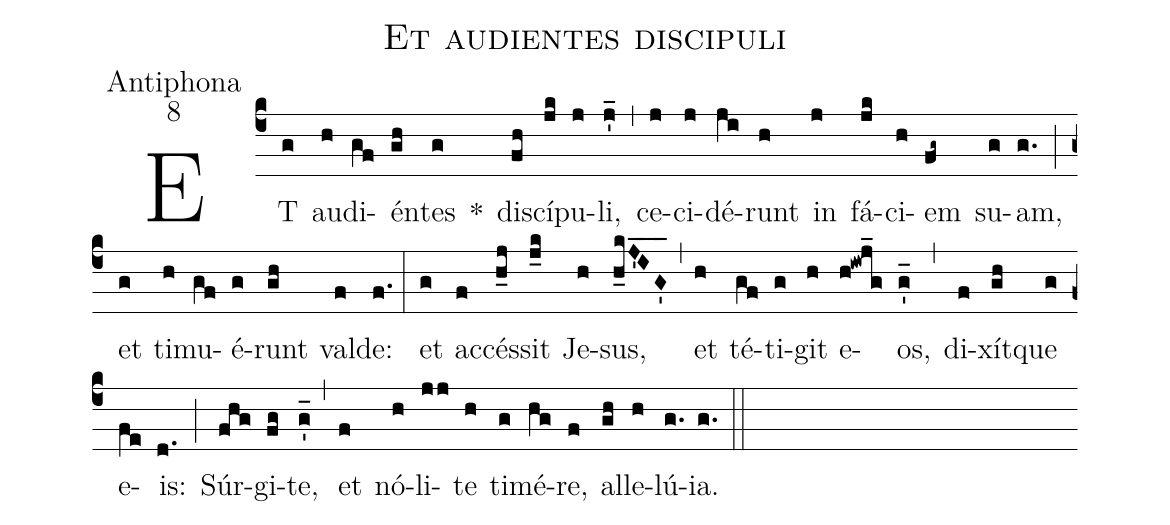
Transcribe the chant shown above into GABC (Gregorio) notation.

name:Et audientes discipuli;
office-part:Antiphona;
mode:8;
%%
(c4) ET(g) au(h)di(gf)én(gh)tes(g) *() di(fh)scí(jk)pu(j)li,(j'_) (,) ce(j)ci(j)dé(ji)runt(h) in(j) fá(jk)ci(h)em(fg~) su(g)am,(g.) (;) et(g) ti(h)mu(gf)é(g)runt(gh) val(f)de:(f.) (:) et(g) ac(f)cés(h_j)sit(j_k) Je(h)sus,(h_kJ'_I_G'_) (,) et(h) té(gf)ti(g)git(h) e(h!iwj_g)os,(g'_) (,) di(f)xít(gh)que(g) e(fe)is:(d.) (;) Súr(fhg)gi(fg)te,(g'_) (,) et(f) nó(h)li(jj)te(h) ti(g)mé(hg)re,(f) al(gh)le(h)lú(g.)ia.(g.) (::)
